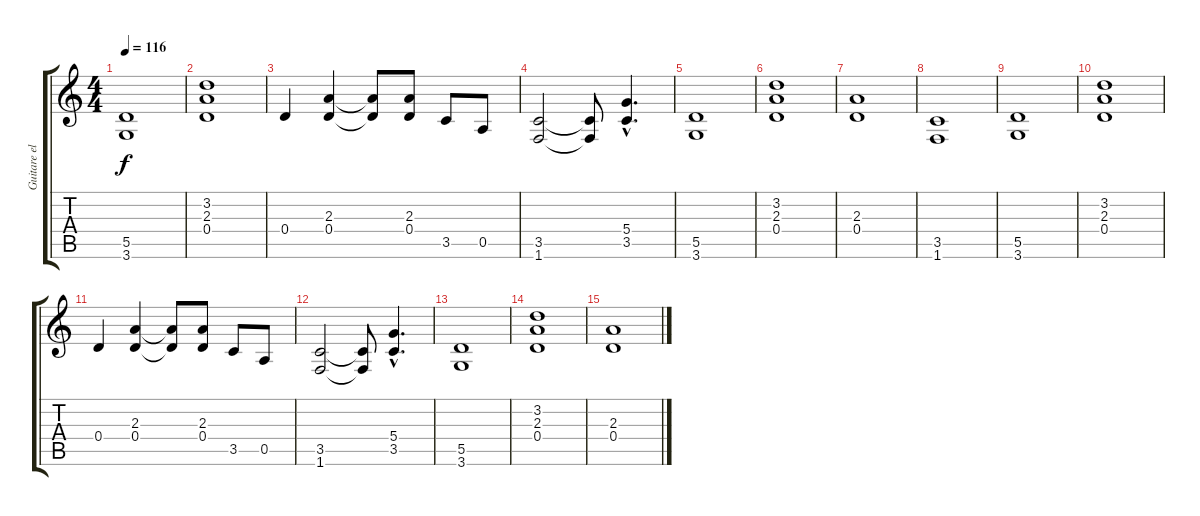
\track ("Guitare elec" "Guitare el") {instrument electricguitarclean}
\staff {score tabs}
\tuning (E4 B3 G3 D3 A2 E2) {hide}
\ts (4 4)
\tempo 116
\clef g2
\ks c
(5.5 3.6).1{dy f} |
(3.2 2.3 0.4).1 |
0.4.4 (2.3 0.4).4 (2.3{t} 0.4{t}).8 (2.3 0.4).8 3.5.8 0.5.8 |
(3.5 1.6).2 (3.5{t} 1.6{t}).8 (5.4{hac} 3.5{hac}).4{d} |
(5.5 3.6).1 |
(3.2 2.3 0.4).1 |
(2.3 0.4).1 |
(3.5 1.6).1 |
(5.5 3.6).1 |
(3.2 2.3 0.4).1 |
0.4.4 (2.3 0.4).4 (2.3{t} 0.4{t}).8 (2.3 0.4).8 3.5.8 0.5.8 |
(3.5 1.6).2 (3.5{t} 1.6{t}).8 (5.4{hac} 3.5{hac}).4{d} |
(5.5 3.6).1 |
(3.2 2.3 0.4).1 |
(2.3 0.4).1
